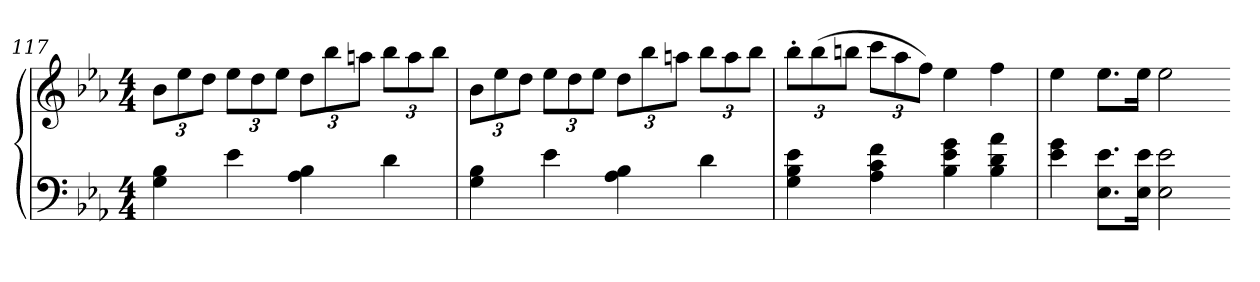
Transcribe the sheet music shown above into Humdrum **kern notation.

**kern	**kern
*part1	*part1
*staff2	*staff1
*clefF4	*clefG2
*k[b-e-a-]	*k[b-e-a-]
*c:	*c:
*M4/4	*M4/4
=117	=117
4G 4B-	12b-L
.	12ee-
.	12ddJ
4e-	12ee-L
.	12dd
.	12ee-J
4A- 4B-	12ddL
.	12bb-
.	12aanJ
4d	12bb-L
.	12aa
.	12bb-J
=118	=118
4G 4B-	12b-L
.	12ee-
.	12ddJ
4e-	12ee-L
.	12dd
.	12ee-J
4A- 4B-	12ddL
.	12bb-
.	12aanJ
4d	12bb-L
.	12aa
.	12bb-J
=119	=119
4G 4B- 4e-	12bb-'L
.	(12bb-
.	12bbnJ
4A- 4c 4f	12cccL
.	12aa-
.	12ffJ)
4B- 4e- 4g	4ee-
4B- 4d 4a-	4ff
=120	=120
4e- 4g	4ee-
8.E- 8.e-L	8.ee-L
16E- 16e-Jk	16ee-Jk
2E- 2e-	2ee-
=-	=-
*-	*-
